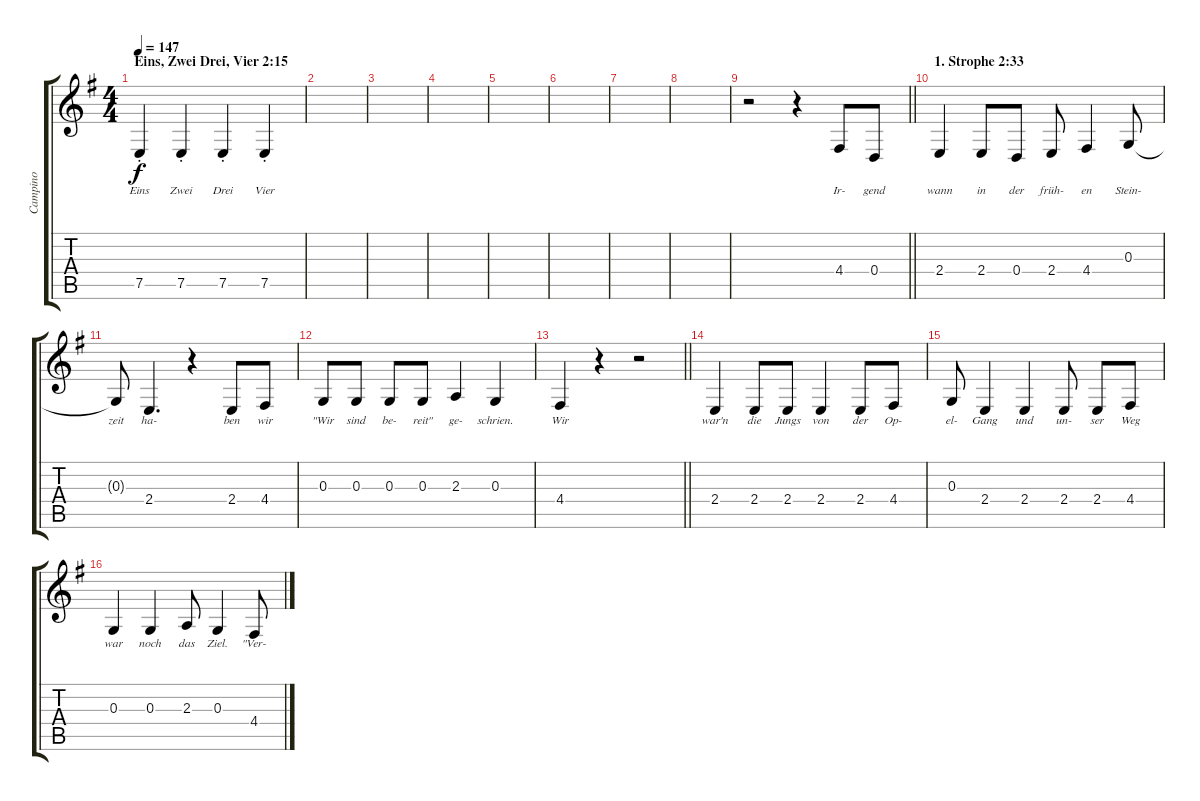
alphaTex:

\track ("Campino" "Campino") {instrument flute}
\staff {score tabs}
\tuning (E4 B3 G3 D3 A2 E2) {hide}
\ts (4 4)
\section ("" "Eins, Zwei Drei, Vier 2:15")
\tempo 147
\clef g2
\ks g
7.5{st}.4{lyrics (0 "Eins") lyrics (1 "") lyrics (2 "") lyrics (3 "") lyrics (4 "") dy f} 7.5{st}.4{lyrics (0 "Zwei") lyrics (1 "") lyrics (2 "") lyrics (3 "") lyrics (4 "")} 7.5{st}.4{lyrics (0 "Drei") lyrics (1 "") lyrics (2 "") lyrics (3 "") lyrics (4 "")} 7.5{st}.4{lyrics (0 "Vier") lyrics (1 "") lyrics (2 "") lyrics (3 "") lyrics (4 "")} |
|
|
|
|
|
|
|
\barLineRight lightlight
r.2 r.4 4.4.8{lyrics (0 "Ir-") lyrics (1 "") lyrics (2 "") lyrics (3 "") lyrics (4 "")} 0.4.8{lyrics (0 "gend") lyrics (1 "") lyrics (2 "") lyrics (3 "") lyrics (4 "")} |
\section ("" "1. Strophe 2:33")
2.4.4{lyrics (0 "wann") lyrics (1 "") lyrics (2 "") lyrics (3 "") lyrics (4 "")} 2.4.8{lyrics (0 "in") lyrics (1 "") lyrics (2 "") lyrics (3 "") lyrics (4 "")} 0.4.8{lyrics (0 "der") lyrics (1 "") lyrics (2 "") lyrics (3 "") lyrics (4 "")} 2.4.8{lyrics (0 "früh-") lyrics (1 "") lyrics (2 "") lyrics (3 "") lyrics (4 "")} 4.4.4{lyrics (0 "en") lyrics (1 "") lyrics (2 "") lyrics (3 "") lyrics (4 "")} 0.3.8{lyrics (0 "Stein-") lyrics (1 "") lyrics (2 "") lyrics (3 "") lyrics (4 "")} |
0.3{t}.8{lyrics (0 "zeit") lyrics (1 "") lyrics (2 "") lyrics (3 "") lyrics (4 "")} 2.4.4{d lyrics (0 "ha-") lyrics (1 "") lyrics (2 "") lyrics (3 "") lyrics (4 "")} r.4 2.4.8{lyrics (0 "ben") lyrics (1 "") lyrics (2 "") lyrics (3 "") lyrics (4 "")} 4.4.8{lyrics (0 "wir") lyrics (1 "") lyrics (2 "") lyrics (3 "") lyrics (4 "")} |
0.3.8{lyrics (0 "\"Wir") lyrics (1 "") lyrics (2 "") lyrics (3 "") lyrics (4 "")} 0.3.8{lyrics (0 "sind") lyrics (1 "") lyrics (2 "") lyrics (3 "") lyrics (4 "")} 0.3.8{lyrics (0 "be-") lyrics (1 "") lyrics (2 "") lyrics (3 "") lyrics (4 "")} 0.3.8{lyrics (0 "reit\"") lyrics (1 "") lyrics (2 "") lyrics (3 "") lyrics (4 "")} 2.3.4{lyrics (0 "ge-") lyrics (1 "") lyrics (2 "") lyrics (3 "") lyrics (4 "")} 0.3.4{lyrics (0 "schrien.") lyrics (1 "") lyrics (2 "") lyrics (3 "") lyrics (4 "")} |
\barLineRight lightlight
4.4.4{lyrics (0 "Wir") lyrics (1 "") lyrics (2 "") lyrics (3 "") lyrics (4 "")} r.4 r.2 |
2.4.4{lyrics (0 "war'n") lyrics (1 "") lyrics (2 "") lyrics (3 "") lyrics (4 "")} 2.4.8{lyrics (0 "die") lyrics (1 "") lyrics (2 "") lyrics (3 "") lyrics (4 "")} 2.4.8{lyrics (0 "Jungs") lyrics (1 "") lyrics (2 "") lyrics (3 "") lyrics (4 "")} 2.4.4{lyrics (0 "von") lyrics (1 "") lyrics (2 "") lyrics (3 "") lyrics (4 "")} 2.4.8{lyrics (0 "der") lyrics (1 "") lyrics (2 "") lyrics (3 "") lyrics (4 "")} 4.4.8{lyrics (0 "Op-") lyrics (1 "") lyrics (2 "") lyrics (3 "") lyrics (4 "")} |
0.3.8{lyrics (0 "el-") lyrics (1 "") lyrics (2 "") lyrics (3 "") lyrics (4 "")} 2.4.4{lyrics (0 "Gang") lyrics (1 "") lyrics (2 "") lyrics (3 "") lyrics (4 "")} 2.4.4{lyrics (0 "und") lyrics (1 "") lyrics (2 "") lyrics (3 "") lyrics (4 "")} 2.4.8{lyrics (0 "un-") lyrics (1 "") lyrics (2 "") lyrics (3 "") lyrics (4 "")} 2.4.8{lyrics (0 "ser") lyrics (1 "") lyrics (2 "") lyrics (3 "") lyrics (4 "")} 4.4.8{lyrics (0 "Weg") lyrics (1 "") lyrics (2 "") lyrics (3 "") lyrics (4 "")} |
0.3.4{lyrics (0 "war") lyrics (1 "") lyrics (2 "") lyrics (3 "") lyrics (4 "")} 0.3.4{lyrics (0 "noch") lyrics (1 "") lyrics (2 "") lyrics (3 "") lyrics (4 "")} 2.3.8{lyrics (0 "das") lyrics (1 "") lyrics (2 "") lyrics (3 "") lyrics (4 "")} 0.3.4{lyrics (0 "Ziel.") lyrics (1 "") lyrics (2 "") lyrics (3 "") lyrics (4 "")} 4.4.8{lyrics (0 "\"Ver-") lyrics (1 "") lyrics (2 "") lyrics (3 "") lyrics (4 "")}
